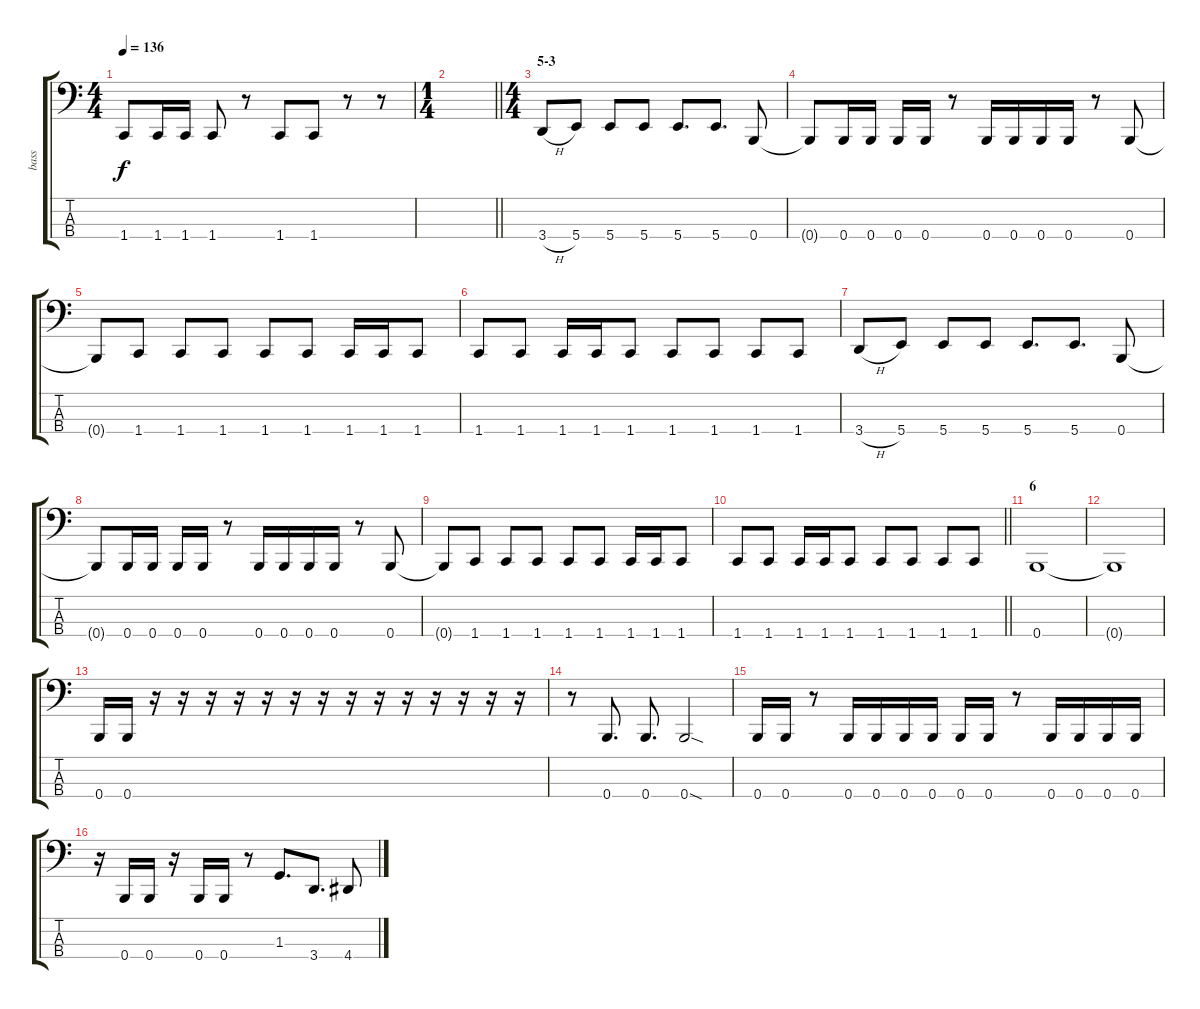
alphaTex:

\track ("bass" "bass") {instrument electricbassfinger}
\staff {score tabs}
\tuning (E2 B1 Gb1 B0) {hide}
\ts (4 4)
\tempo 136
\clef f4
\ks c
1.4{t}.8{dy f} 1.4.16 1.4.16 1.4.8 r.8 1.4.8 1.4.8 r.8 r.8 |
\ts (1 4)
\barLineRight lightlight
|
\ts (4 4)
\section ("" "5-3")
3.4{h}.8 5.4.8 5.4.8 5.4.8 5.4.8{d} 5.4.8{d} 0.4.8 |
0.4{t}.8 0.4.16 0.4.16 0.4.16 0.4.16 r.8 0.4.16 0.4.16 0.4.16 0.4.16 r.8 0.4.8 |
0.4{t}.8 1.4.8 1.4.8 1.4.8 1.4.8 1.4.8 1.4.16 1.4.16 1.4.8 |
1.4.8 1.4.8 1.4.16 1.4.16 1.4.8 1.4.8 1.4.8 1.4.8 1.4.8 |
3.4{h}.8 5.4.8 5.4.8 5.4.8 5.4.8{d} 5.4.8{d} 0.4.8 |
0.4{t}.8 0.4.16 0.4.16 0.4.16 0.4.16 r.8 0.4.16 0.4.16 0.4.16 0.4.16 r.8 0.4.8 |
0.4{t}.8 1.4.8 1.4.8 1.4.8 1.4.8 1.4.8 1.4.16 1.4.16 1.4.8 |
\barLineRight lightlight
1.4.8 1.4.8 1.4.16 1.4.16 1.4.8 1.4.8 1.4.8 1.4.8 1.4.8 |
\section ("" "6")
0.4.1 |
0.4{t}.1 |
0.4.16 0.4.16 r.16 r.16 r.16 r.16 r.16 r.16 r.16 r.16 r.16 r.16 r.16 r.16 r.16 r.16 |
r.8 0.4.8{d} 0.4.8{d} 0.4{sod}.2 |
0.4.16 0.4.16 r.8 0.4.16 0.4.16 0.4.16 0.4.16 0.4.16 0.4.16 r.8 0.4.16 0.4.16 0.4.16 0.4.16 |
r.16 0.4.16 0.4.16 r.16 0.4.16 0.4.16 r.8 1.3.8{d} 3.4.8{d} 4.4.8
